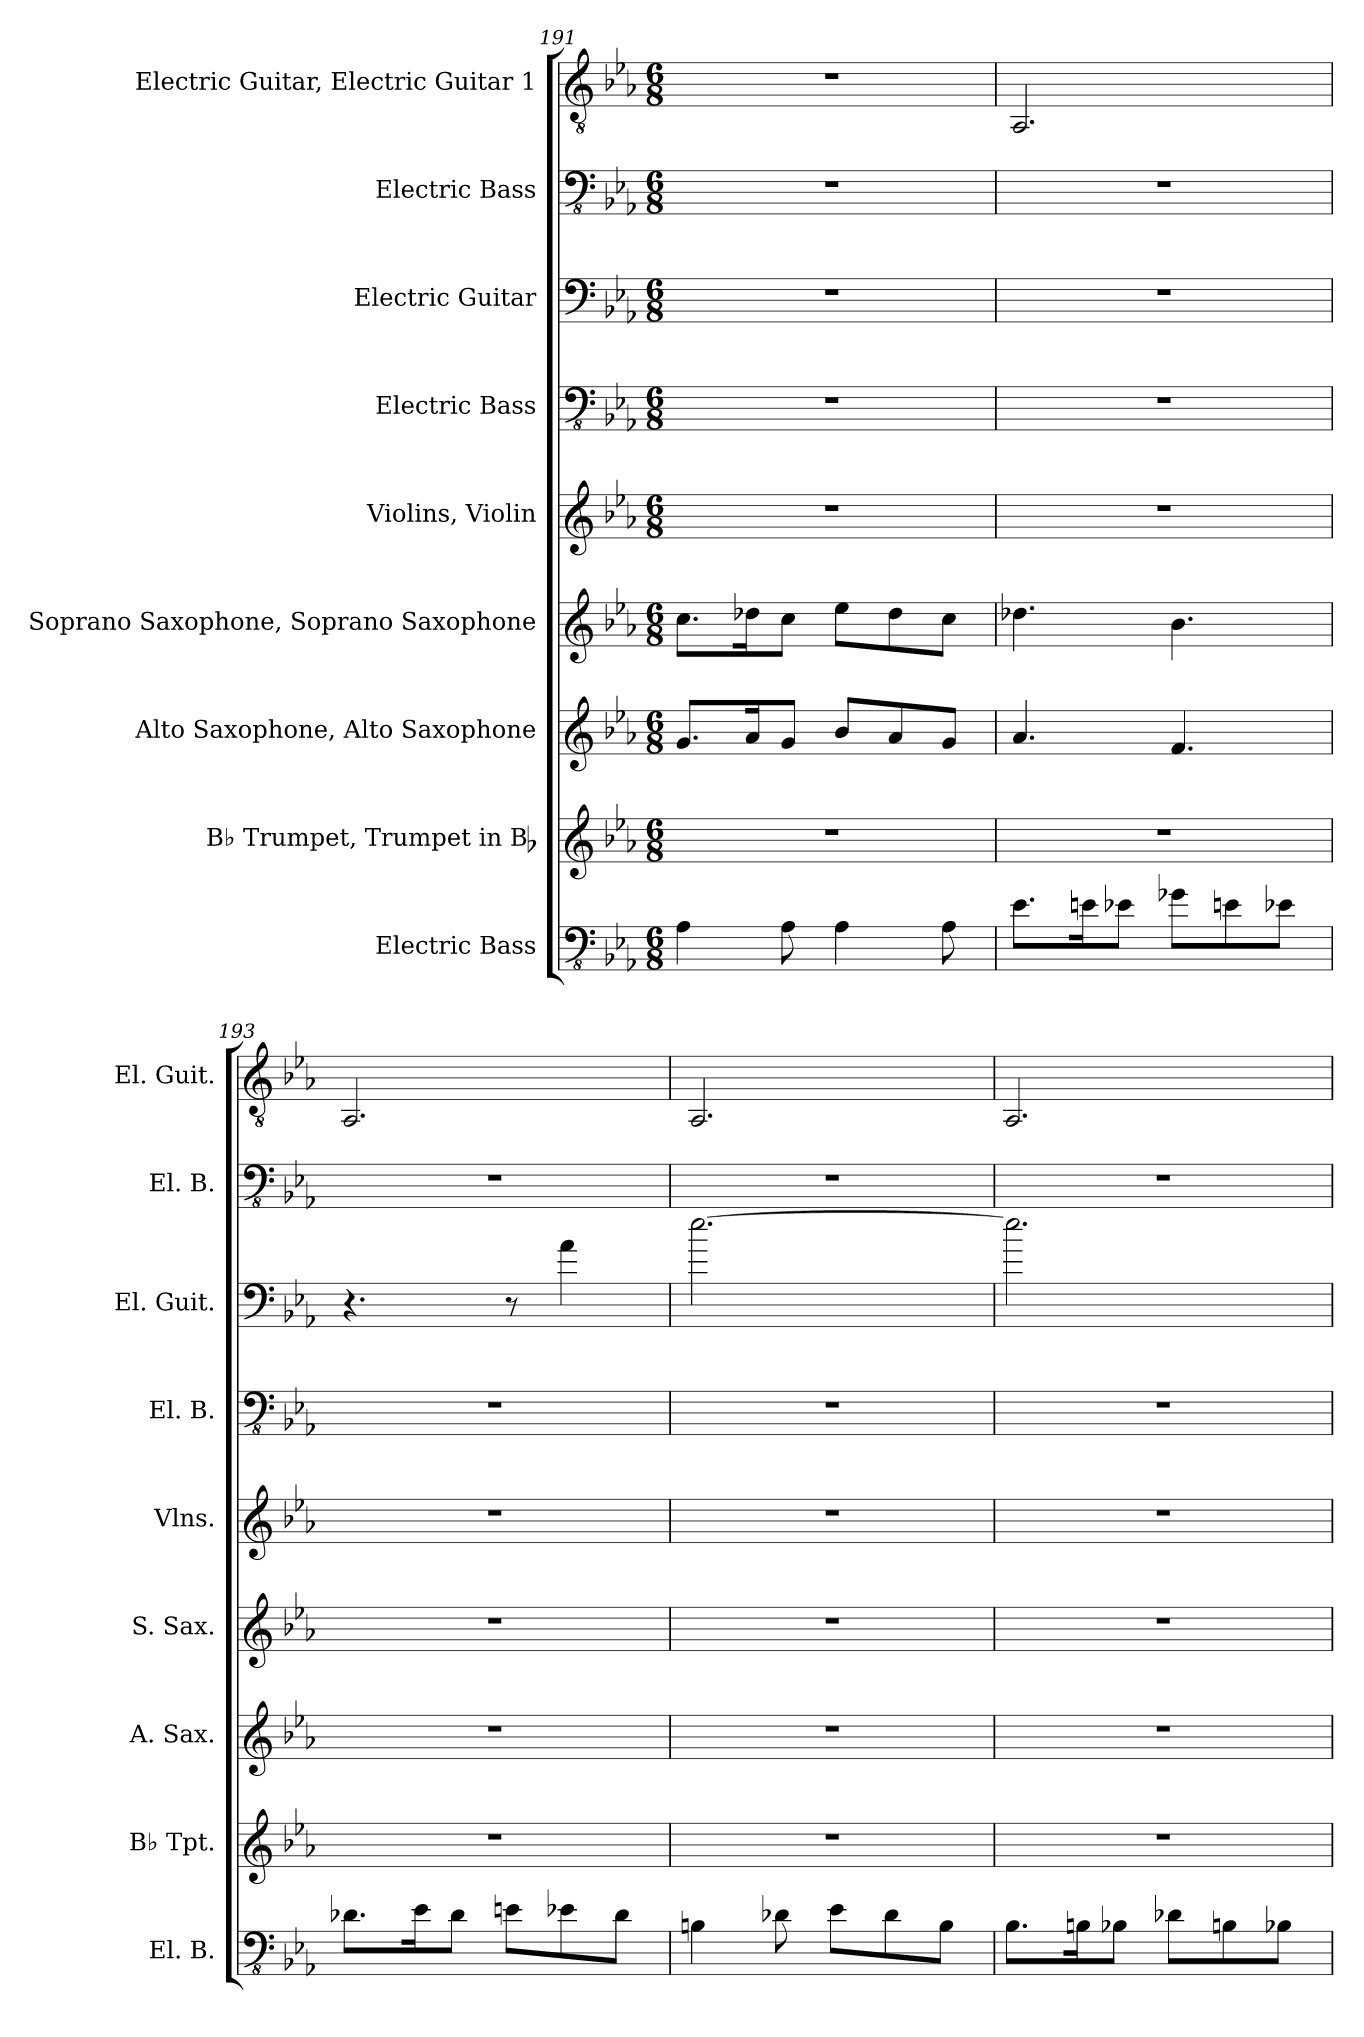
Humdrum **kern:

**kern	**kern	**kern	**kern	**kern	**kern	**kern	**kern	**kern
*part9	*part8	*part7	*part6	*part5	*part4	*part3	*part2	*part1
*staff9	*staff8	*staff7	*staff6	*staff5	*staff4	*staff3	*staff2	*staff1
*I"Electric Bass	*I"B♭ Trumpet, Trumpet in Bb	*I"Alto Saxophone, Alto Saxophone	*I"Soprano Saxophone, Soprano Saxophone	*I"Violins, Violin	*I"Electric Bass	*I"Electric Guitar	*I"Electric Bass	*I"Electric Guitar, Electric Guitar 1
*I'El. B.	*I'B♭ Tpt.	*I'A. Sax.	*I'S. Sax.	*I'Vlns.	*I'El. B.	*I'El. Guit.	*I'El. B.	*I'El. Guit.
*clefFv4	*clefG2	*clefG2	*clefG2	*clefG2	*clefFv4	*clefF4	*clefFv4	*clefGv2
*	*ITrd1c2	*ITrd5c9	*ITrd1c2	*	*	*	*	*
*k[b-e-a-]	*k[b-e-a-d-g-]	*k[b-e-a-d-g-c-]	*k[b-e-a-d-g-]	*k[b-e-a-]	*k[b-e-a-]	*k[b-e-a-]	*k[b-e-a-]	*k[b-e-a-]
*M6/8	*M6/8	*M6/8	*M6/8	*M6/8	*M6/8	*M6/8	*M6/8	*M6/8
=191	=191	=191	=191	=191	=191	=191	=191	=191
4AA-\	2.r	8.B-/L	8.b-\L	2.r	2.r	2.r	2.r	2.r
.	.	16c-/K	16cc-X\K	.	.	.	.	.
8AA-\	.	8B-/J	8b-\J	.	.	.	.	.
4AA-\	.	8d-/L	8dd-\L	.	.	.	.	.
.	.	8c-/	8cc-\	.	.	.	.	.
8AA-\	.	8B-/J	8b-\J	.	.	.	.	.
!!LO:PB:g=z
=192	=192	=192	=192	=192	=192	=192	=192	=192
8.E-\L	2.r	4.c-/	4.cc-X\	2.r	2.r	2.r	2.r	2.AA-/
16En\K	.	.	.	.	.	.	.	.
8E-X\J	.	.	.	.	.	.	.	.
8G-X\L	.	4.A-/	4.a-\	.	.	.	.	.
8En\	.	.	.	.	.	.	.	.
8E-X\J	.	.	.	.	.	.	.	.
=193	=193	=193	=193	=193	=193	=193	=193	=193
8.D-X\L	2.r	2.r	2.r	2.r	2.r	4.r	2.r	2.AA-/
16E-\K	.	.	.	.	.	.	.	.
8D-\J	.	.	.	.	.	.	.	.
8En\L	.	.	.	.	.	8r	.	.
8E-X\	.	.	.	.	.	4a-\	.	.
8D-\J	.	.	.	.	.	.	.	.
=194	=194	=194	=194	=194	=194	=194	=194	=194
4BBn\	2.r	2.r	2.r	2.r	2.r	[2.ee-\	2.r	2.AA-/
8D-X\	.	.	.	.	.	.	.	.
8E-\L	.	.	.	.	.	.	.	.
8D-\	.	.	.	.	.	.	.	.
8BB\J	.	.	.	.	.	.	.	.
=195	=195	=195	=195	=195	=195	=195	=195	=195
8.BB-\L	2.r	2.r	2.r	2.r	2.r	2.ee-\]	2.r	2.AA-/
16BBn\K	.	.	.	.	.	.	.	.
8BB-X\J	.	.	.	.	.	.	.	.
8D-X\L	.	.	.	.	.	.	.	.
8BBn\	.	.	.	.	.	.	.	.
8BB-X\J	.	.	.	.	.	.	.	.
=	=	=	=	=	=	=	=	=
*-	*-	*-	*-	*-	*-	*-	*-	*-
